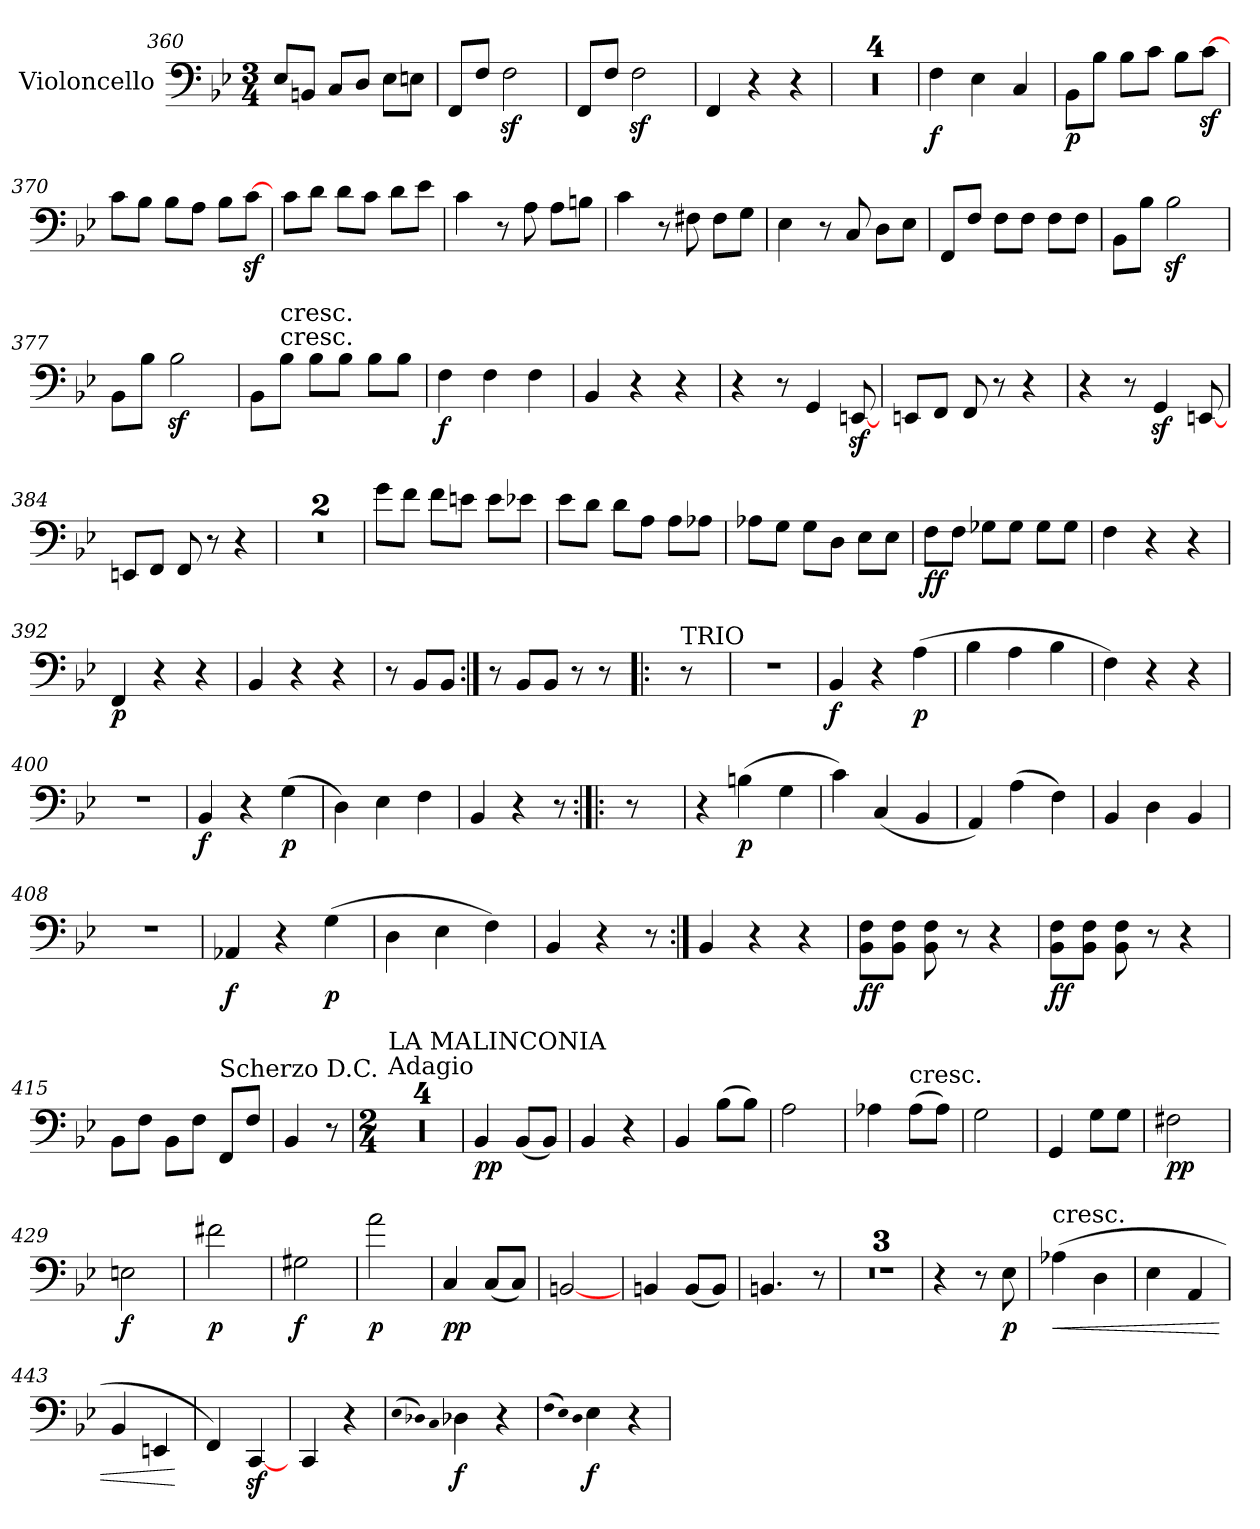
**kern	**dynam
*part1	*part1
*staff1	*staff1
*I"Violoncello	*
*I'Vc	*
*clefF4	*
*k[b-e-]	*
*B-:	*
*M3/4	*
=360	=360
8E-/L	.
8BBn/J	.
8C/L	.
8D/J	.
8E-\L	.
8En\J	.
=361	=361
8FF/L	.
8F/J	.
2Fz	.
=362	=362
8FF/L	.
8F/J	.
2Fz	.
=363	=363
4FF	.
4r	.
4r	.
=364	=364
2.r	.
=365	=365
2.r	.
=366	=366
2.r	.
=367	=367
2.r	.
=368	=368
4F	f
4E-	.
4C	.
=369	=369
8BB-\L	p
8B-\J	.
8B-\L	.
8c\J	.
8B-\L	.
[8cz\J	.
=370	=370
8c\L	.
8B-\J	.
8B-\L	.
8A\J	.
8B-\L	.
[8cz\J	.
=371	=371
8c\L	.
8d\J	.
8d\L	.
8c\J	.
8d\L	.
8e-\J	.
=372	=372
4c	.
8r	.
8A	.
8A\L	.
8Bn\J	.
=373	=373
4c	.
8r	.
8F#X	.
8F#\L	.
8G\J	.
=374	=374
4E-	.
8r	.
8C	.
8D\L	.
8E-\J	.
=375	=375
8FF/L	.
8F/J	.
8F\L	.
8F\J	.
8F\L	.
8F\J	.
=376	=376
8BB-\L	.
8B-\J	.
2B-z	.
=377	=377
8BB-\L	.
8B-\J	.
2B-z	.
=378	=378
8BB-\L	.
!LO:TX:t=cresc.	!
!LO:TX:a:t=cresc.	!
8B-\J	.
8B-\L	.
8B-\J	.
8B-\L	.
8B-\J	.
=379	=379
4F	f
4F	.
4F	.
=380	=380
4BB-	.
4r	.
4r	.
=381	=381
4r	.
8r	.
4GG	.
[8EEnz	.
=382	=382
8EEn/L	.
8FF/J	.
8FF	.
8r	.
4r	.
=383	=383
4r	.
8r	.
4GGz	.
[8EEn	.
=384	=384
8EEn/L	.
8FF/J	.
8FF	.
8r	.
4r	.
=385	=385
2.r	.
=386	=386
2.r	.
=387	=387
8g\L	.
8f\J	.
8f\L	.
8en\J	.
8e\L	.
8e-X\J	.
=388	=388
8e-\L	.
8d\J	.
8d\L	.
8A\J	.
8A\L	.
8A-X\J	.
=389	=389
8A-X\L	.
8G\J	.
8G\L	.
8D\J	.
8E-\L	.
8E-\J	.
=390	=390
8F\L	ff
8F\J	.
8G-X\L	.
8G-\J	.
8G-\L	.
8G-\J	.
=391	=391
4F	.
4r	.
4r	.
=392	=392
4FF	p
4r	.
4r	.
=393	=393
4BB-	.
4r	.
4r	.
=394	=394
8r	.
8BB-/L	.
8BB-/J	.
=395:|!	=395:|!
8r	.
8BB-/L	.
8BB-/J	.
8r	.
8r	.
=!|:	=!|:
!LO:TX:a:t=TRIO	!
8r	.
=396	=396
2.r	.
=397	=397
4BB-	f
4r	.
(4A	p
=398	=398
4B-	.
4A	.
4B-	.
=399	=399
4F)	.
4r	.
4r	.
=400	=400
2.r	.
=401	=401
4BB-	f
4r	.
(4G	p
=402	=402
4D)	.
4E-	.
4F	.
=403	=403
4BB-	.
4r	.
8r	.
=:|!|:	=:|!|:
8r	.
=404	=404
4r	.
(4Bn	p
4G	.
=405	=405
4c)	.
(4C	.
4BB-	.
=406	=406
4AA)	.
(4A	.
4F)	.
=407	=407
4BB-	.
4D	.
4BB-	.
=408	=408
2.r	.
=409	=409
4AA-X	f
4r	.
(4G	p
=410	=410
4D	.
4E-	.
4F)	.
=411	=411
4BB-	.
4r	.
8r	.
=412:|!	=412:|!
4BB-	.
4r	.
4r	.
=413	=413
8BB-\ 8F\L	ff
8BB-\ 8F\J	.
8BB- 8F	.
8r	.
4r	.
=414	=414
8BB-\ 8F\L	ff
8BB-\ 8F\J	.
8BB- 8F	.
8r	.
4r	.
=415	=415
8BB-\L	.
8F\J	.
8BB-\L	.
8F\J	.
!LO:TX:a:t=Scherzo D.C.	!
8FF/L	.
8F/J	.
=416	=416
4BB-	.
8r	.
=417	=417
*M2/4	*
!LO:TX:a:t=Adagio	!
!LO:TX:a:t=LA MALINCONIA	!
2r	.
=418	=418
2r	.
=419	=419
2r	.
=420	=420
2r	.
=421	=421
4BB-	pp
(8BB-/L	.
8BB-/J)	.
=422	=422
4BB-	.
4r	.
=423	=423
4BB-	.
(8B-\L	.
8B-\J)	.
=424	=424
2A	.
=425	=425
4A-X	.
!LO:TX:a:t=cresc.	!
(8A-\L	.
8A-\J)	.
=426	=426
2G	.
=427	=427
4GG	.
8G\L	.
8G\J	.
=428	=428
2F#X	pp
=429	=429
2En	f
=430	=430
2f#X	p
=431	=431
2G#X	f
=432	=432
2a	p
=433	=433
4C	pp
(8C/L	.
8C/J)	.
=434	=434
[2BBn	.
=435	=435
4BBn	.
(8BB/L	.
8BB/J)	.
=436	=436
4.BBn	.
8r	.
=437	=437
2r	.
=438	=438
2r	.
=439	=439
2r	.
=440	=440
4r	.
8r	.
8E-	p
=441	=441
!LO:TX:a:t=cresc.	!
!	!LO:HP:b
(4A-X	<
4D	.
=442	=442
4E-	.
4AA	.
=443	=443
4BB-	.
4EEn	.
.	[
=444	=444
4FF)	.
[4CCz	.
=445	=445
4CC	.
4r	.
=446	=446
(qqE-	.
qqD-X)	.
qqC	.
4D-X	f
4r	.
=447	=447
(qqF	.
qqE-)	.
qqD	.
4E-	f
4r	.
=	=
*-	*-
